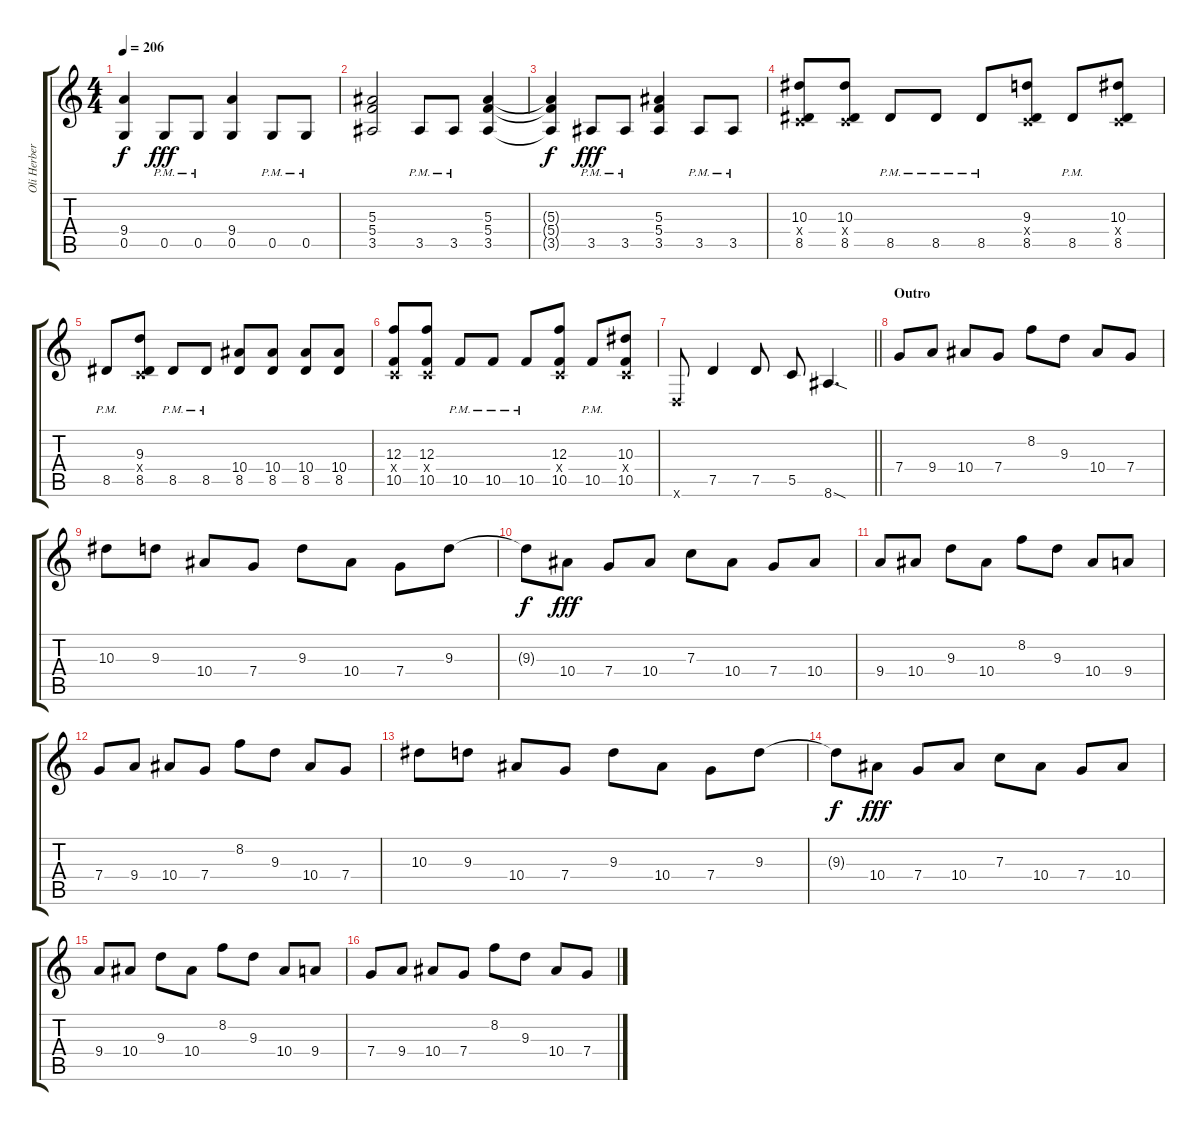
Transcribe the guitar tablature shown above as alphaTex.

\track ("Oli Herbert" "Oli Herber") {instrument overdrivenguitar}
\staff {score tabs}
\tuning (D4 A3 F3 C3 G2 D2) {hide}
\ts (4 4)
\tempo 206
\clef g2
\ks c
(9.4{t} 0.5{t}).4{dy f} 0.5{pm}.8{dy fff} 0.5{pm}.8 (9.4 0.5).4 0.5{pm}.8 0.5{pm}.8 |
(5.3 5.4 3.5).2 3.5{pm}.8 3.5{pm}.8 (5.3 5.4 3.5).4 |
(5.3{t} 5.4{t} 3.5{t}).4{dy f} 3.5{pm}.8{dy fff} 3.5{pm}.8 (5.3 5.4 3.5).4 3.5{pm}.8 3.5{pm}.8 |
(10.3 0.4{x} 8.5).8 (10.3 0.4{x} 8.5).8 8.5{pm}.8 8.5{pm}.8 8.5{pm}.8 (9.3 0.4{x} 8.5).8 8.5{pm}.8 (10.3 0.4{x} 8.5).8 |
8.5{pm}.8 (9.3 0.4{x} 8.5).8 8.5{pm}.8 8.5{pm}.8 (10.4 8.5).8 (10.4 8.5).8 (10.4 8.5).8 (10.4 8.5).8 |
(12.3 0.4{x} 10.5).8 (12.3 0.4{x} 10.5).8 10.5{pm}.8 10.5{pm}.8 10.5{pm}.8 (12.3 0.4{x} 10.5).8 10.5{pm}.8 (10.3 0.4{x} 10.5).8 |
\barLineRight lightlight
0.6{x}.8 7.5.4 7.5.8 5.5.8 8.6{sod}.4{d} |
\section ("" "Outro")
7.4.8 9.4.8 10.4.8 7.4.8 8.2.8 9.3.8 10.4.8 7.4.8 |
10.3.8 9.3.8 10.4.8 7.4.8 9.3.8 10.4.8 7.4.8 9.3.8 |
9.3{t}.8{dy f} 10.4.8{dy fff} 7.4.8 10.4.8 7.3.8 10.4.8 7.4.8 10.4.8 |
9.4.8 10.4.8 9.3.8 10.4.8 8.2.8 9.3.8 10.4.8 9.4.8 |
7.4.8 9.4.8 10.4.8 7.4.8 8.2.8 9.3.8 10.4.8 7.4.8 |
10.3.8 9.3.8 10.4.8 7.4.8 9.3.8 10.4.8 7.4.8 9.3.8 |
9.3{t}.8{dy f} 10.4.8{dy fff} 7.4.8 10.4.8 7.3.8 10.4.8 7.4.8 10.4.8 |
9.4.8 10.4.8 9.3.8 10.4.8 8.2.8 9.3.8 10.4.8 9.4.8 |
7.4.8 9.4.8 10.4.8 7.4.8 8.2.8 9.3.8 10.4.8 7.4.8
